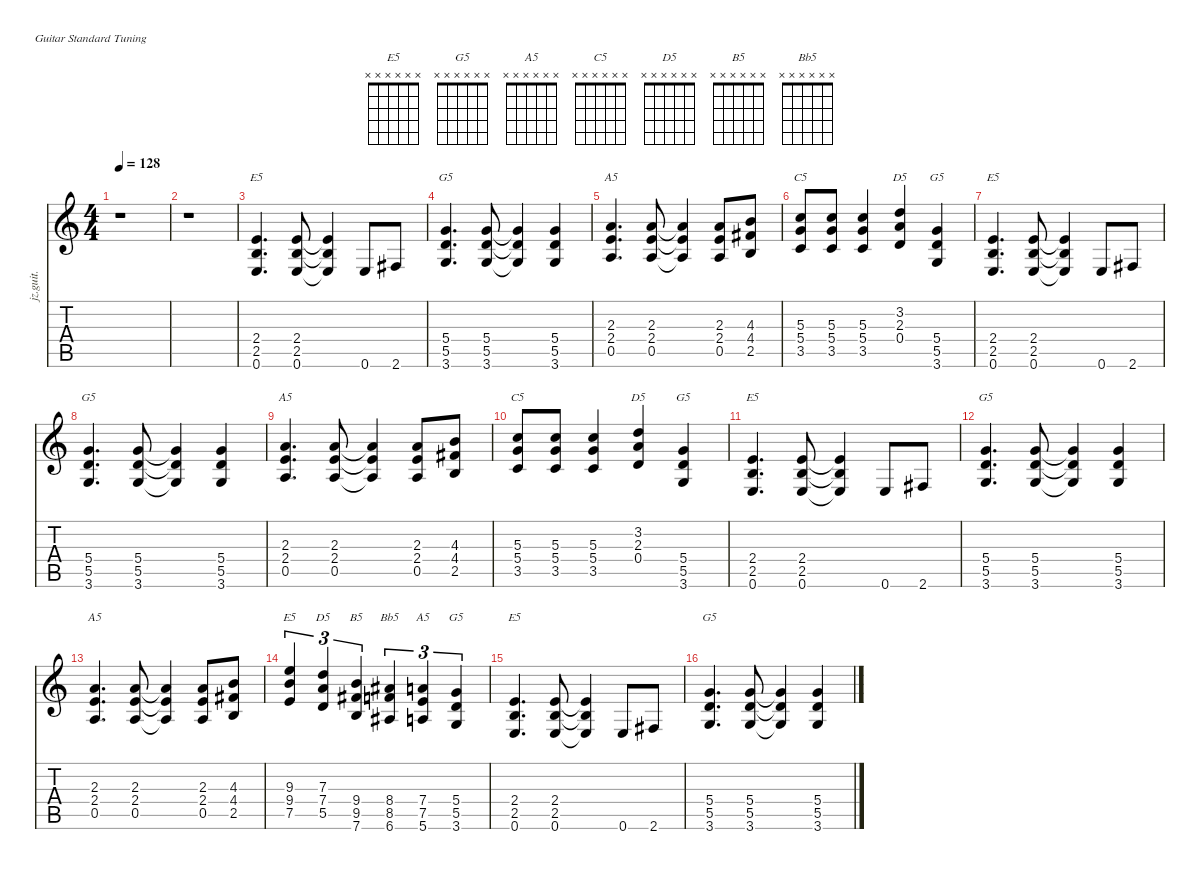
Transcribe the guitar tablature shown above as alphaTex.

\defaultSystemsLayout 4
\hideDynamics
\bracketExtendMode nobrackets
\otherSystemsTrackNameOrientation horizontal
\track ("Guitar 3 (Slash)" "jz.guit.") {instrument electricguitarjazz}
\staff {score tabs}
\tuning (E4 B3 G3 D3 A2 E2)
\chord ("E5" x x x x x x)
\chord ("G5" x x x x x x)
\chord ("A5" x x x x x x)
\chord ("C5" x x x x x x)
\chord ("D5" x x x x x x)
\chord ("B5" x x x x x x)
\chord ("Bb5" x x x x x x)
\ts (4 4)
\tempo 128
\clef g2
\ks c
r.1{dy f} |
r.1 |
(2.4 2.5 0.6).4{d ch "E5"} (2.4 2.5 0.6).8 (2.4{t} 2.5{t} 0.6{t}).4 0.6.8 2.6{acc #}.8 |
(5.4 5.5 3.6).4{d ch "G5"} (5.4 5.5 3.6).8 (5.4{t} 5.5{t} 3.6{t}).4 (5.4 5.5 3.6).4 |
(2.3 2.4 0.5).4{d ch "A5"} (2.3 2.4 0.5).8 (2.3{t} 2.4{t} 0.5{t}).4 (2.3 2.4 0.5).8 (4.3 4.4{acc #} 2.5).8 |
(5.3 5.4 3.5).8{ch "C5"} (5.3 5.4 3.5).8 (5.3 5.4 3.5).4 (3.2 2.3 0.4).4{ch "D5"} (5.4 5.5 3.6).4{ch "G5"} |
(2.4 2.5 0.6).4{d ch "E5"} (2.4 2.5 0.6).8 (2.4{t} 2.5{t} 0.6{t}).4 0.6.8 2.6{acc #}.8 |
(5.4 5.5 3.6).4{d ch "G5"} (5.4 5.5 3.6).8 (5.4{t} 5.5{t} 3.6{t}).4 (5.4 5.5 3.6).4 |
(2.3 2.4 0.5).4{d ch "A5"} (2.3 2.4 0.5).8 (2.3{t} 2.4{t} 0.5{t}).4 (2.3 2.4 0.5).8 (4.3 4.4{acc #} 2.5).8 |
(5.3 5.4 3.5).8{ch "C5"} (5.3 5.4 3.5).8 (5.3 5.4 3.5).4 (3.2 2.3 0.4).4{ch "D5"} (5.4 5.5 3.6).4{ch "G5"} |
(2.4 2.5 0.6).4{d ch "E5"} (2.4 2.5 0.6).8 (2.4{t} 2.5{t} 0.6{t}).4 0.6.8 2.6{acc #}.8 |
(5.4 5.5 3.6).4{d ch "G5"} (5.4 5.5 3.6).8 (5.4{t} 5.5{t} 3.6{t}).4 (5.4 5.5 3.6).4 |
(2.3 2.4 0.5).4{d ch "A5"} (2.3 2.4 0.5).8 (2.3{t} 2.4{t} 0.5{t}).4 (2.3 2.4 0.5).8 (4.3 4.4{acc #} 2.5).8 |
(9.3 9.4 7.5).4{tu (3 2) ch "E5"} (7.3 7.4 5.5).4{tu (3 2) ch "D5"} (9.4 9.5{acc #} 7.6).4{tu (3 2) ch "B5"} (8.4{acc #} 8.5 6.6{acc #}).4{tu (3 2) ch "Bb5"} (7.4 7.5 5.6).4{tu (3 2) ch "A5"} (5.4 5.5 3.6).4{tu (3 2) ch "G5"} |
(2.4 2.5 0.6).4{d ch "E5"} (2.4 2.5 0.6).8 (2.4{t} 2.5{t} 0.6{t}).4 0.6.8 2.6{acc #}.8 |
(5.4 5.5 3.6).4{d ch "G5"} (5.4 5.5 3.6).8 (5.4{t} 5.5{t} 3.6{t}).4 (5.4 5.5 3.6).4
